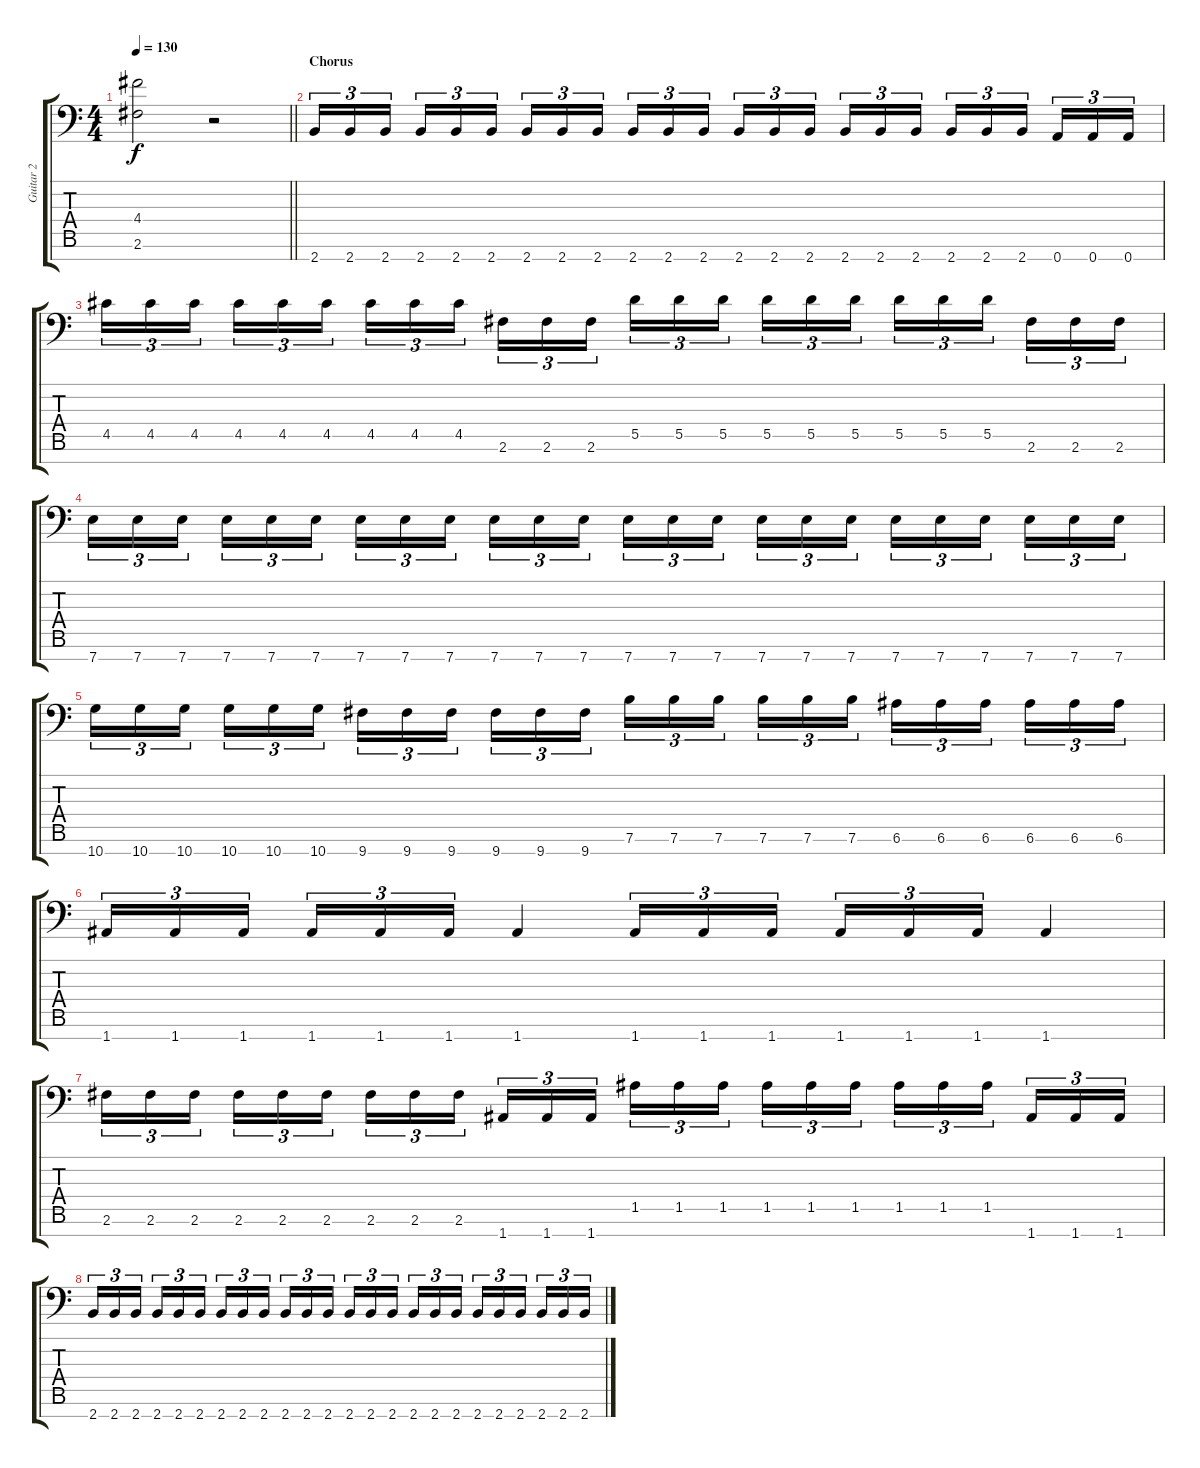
\track ("Guitar 2" "Guitar 2") {instrument overdrivenguitar}
\staff {score tabs}
\tuning (E4 B3 G3 D3 A2 E2 A1) {hide}
\ts (4 4)
\tempo 130
\clef f4
\barLineRight lightlight
\ks c
(4.4{t} 2.6{t}).2{dy f} r.2 |
\section ("" "Chorus")
2.7.16{tu (3 2)} 2.7.16{tu (3 2)} 2.7.16{tu (3 2) beam splitsecondary} 2.7.16{tu (3 2)} 2.7.16{tu (3 2)} 2.7.16{tu (3 2)} 2.7.16{tu (3 2)} 2.7.16{tu (3 2)} 2.7.16{tu (3 2) beam splitsecondary} 2.7.16{tu (3 2)} 2.7.16{tu (3 2)} 2.7.16{tu (3 2)} 2.7.16{tu (3 2)} 2.7.16{tu (3 2)} 2.7.16{tu (3 2) beam splitsecondary} 2.7.16{tu (3 2)} 2.7.16{tu (3 2)} 2.7.16{tu (3 2)} 2.7.16{tu (3 2)} 2.7.16{tu (3 2)} 2.7.16{tu (3 2) beam splitsecondary} 0.7.16{tu (3 2)} 0.7.16{tu (3 2)} 0.7.16{tu (3 2)} |
4.5.16{tu (3 2)} 4.5.16{tu (3 2)} 4.5.16{tu (3 2) beam splitsecondary} 4.5.16{tu (3 2)} 4.5.16{tu (3 2)} 4.5.16{tu (3 2)} 4.5.16{tu (3 2)} 4.5.16{tu (3 2)} 4.5.16{tu (3 2) beam splitsecondary} 2.6.16{tu (3 2)} 2.6.16{tu (3 2)} 2.6.16{tu (3 2)} 5.5.16{tu (3 2)} 5.5.16{tu (3 2)} 5.5.16{tu (3 2) beam splitsecondary} 5.5.16{tu (3 2)} 5.5.16{tu (3 2)} 5.5.16{tu (3 2)} 5.5.16{tu (3 2)} 5.5.16{tu (3 2)} 5.5.16{tu (3 2) beam splitsecondary} 2.6.16{tu (3 2)} 2.6.16{tu (3 2)} 2.6.16{tu (3 2)} |
7.7.16{tu (3 2)} 7.7.16{tu (3 2)} 7.7.16{tu (3 2) beam splitsecondary} 7.7.16{tu (3 2)} 7.7.16{tu (3 2)} 7.7.16{tu (3 2)} 7.7.16{tu (3 2)} 7.7.16{tu (3 2)} 7.7.16{tu (3 2) beam splitsecondary} 7.7.16{tu (3 2)} 7.7.16{tu (3 2)} 7.7.16{tu (3 2)} 7.7.16{tu (3 2)} 7.7.16{tu (3 2)} 7.7.16{tu (3 2) beam splitsecondary} 7.7.16{tu (3 2)} 7.7.16{tu (3 2)} 7.7.16{tu (3 2)} 7.7.16{tu (3 2)} 7.7.16{tu (3 2)} 7.7.16{tu (3 2) beam splitsecondary} 7.7.16{tu (3 2)} 7.7.16{tu (3 2)} 7.7.16{tu (3 2)} |
10.7.16{tu (3 2)} 10.7.16{tu (3 2)} 10.7.16{tu (3 2) beam splitsecondary} 10.7.16{tu (3 2)} 10.7.16{tu (3 2)} 10.7.16{tu (3 2)} 9.7.16{tu (3 2)} 9.7.16{tu (3 2)} 9.7.16{tu (3 2) beam splitsecondary} 9.7.16{tu (3 2)} 9.7.16{tu (3 2)} 9.7.16{tu (3 2)} 7.6.16{tu (3 2)} 7.6.16{tu (3 2)} 7.6.16{tu (3 2) beam splitsecondary} 7.6.16{tu (3 2)} 7.6.16{tu (3 2)} 7.6.16{tu (3 2)} 6.6.16{tu (3 2)} 6.6.16{tu (3 2)} 6.6.16{tu (3 2) beam splitsecondary} 6.6.16{tu (3 2)} 6.6.16{tu (3 2)} 6.6.16{tu (3 2)} |
1.7.16{tu (3 2)} 1.7.16{tu (3 2)} 1.7.16{tu (3 2) beam splitsecondary} 1.7.16{tu (3 2)} 1.7.16{tu (3 2)} 1.7.16{tu (3 2)} 1.7.4 1.7.16{tu (3 2)} 1.7.16{tu (3 2)} 1.7.16{tu (3 2) beam splitsecondary} 1.7.16{tu (3 2)} 1.7.16{tu (3 2)} 1.7.16{tu (3 2)} 1.7.4 |
2.6.16{tu (3 2)} 2.6.16{tu (3 2)} 2.6.16{tu (3 2) beam splitsecondary} 2.6.16{tu (3 2)} 2.6.16{tu (3 2)} 2.6.16{tu (3 2)} 2.6.16{tu (3 2)} 2.6.16{tu (3 2)} 2.6.16{tu (3 2) beam splitsecondary} 1.7.16{tu (3 2)} 1.7.16{tu (3 2)} 1.7.16{tu (3 2)} 1.5.16{tu (3 2)} 1.5.16{tu (3 2)} 1.5.16{tu (3 2) beam splitsecondary} 1.5.16{tu (3 2)} 1.5.16{tu (3 2)} 1.5.16{tu (3 2)} 1.5.16{tu (3 2)} 1.5.16{tu (3 2)} 1.5.16{tu (3 2) beam splitsecondary} 1.7.16{tu (3 2)} 1.7.16{tu (3 2)} 1.7.16{tu (3 2)} |
2.7.16{tu (3 2)} 2.7.16{tu (3 2)} 2.7.16{tu (3 2) beam splitsecondary} 2.7.16{tu (3 2)} 2.7.16{tu (3 2)} 2.7.16{tu (3 2)} 2.7.16{tu (3 2)} 2.7.16{tu (3 2)} 2.7.16{tu (3 2) beam splitsecondary} 2.7.16{tu (3 2)} 2.7.16{tu (3 2)} 2.7.16{tu (3 2)} 2.7.16{tu (3 2)} 2.7.16{tu (3 2)} 2.7.16{tu (3 2) beam splitsecondary} 2.7.16{tu (3 2)} 2.7.16{tu (3 2)} 2.7.16{tu (3 2)} 2.7.16{tu (3 2)} 2.7.16{tu (3 2)} 2.7.16{tu (3 2) beam splitsecondary} 2.7.16{tu (3 2)} 2.7.16{tu (3 2)} 2.7.16{tu (3 2)}
